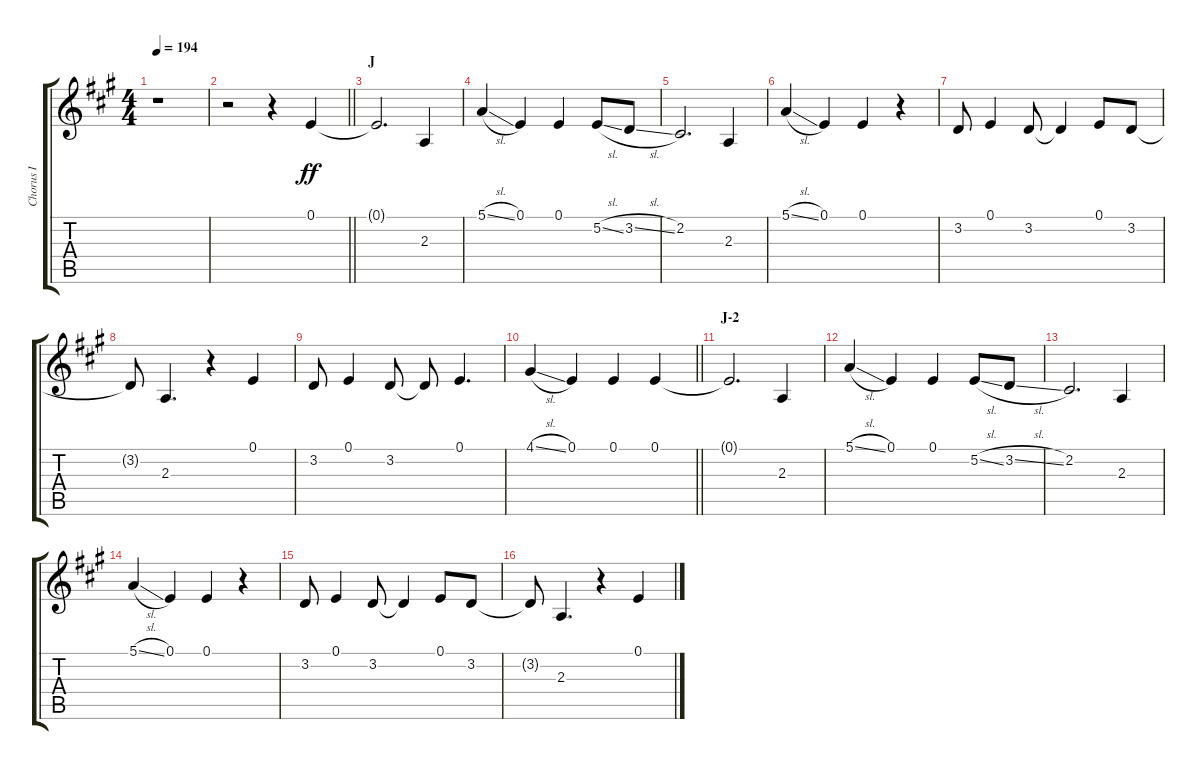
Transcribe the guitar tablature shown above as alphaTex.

\track ("Chorus I" "Chorus I") {instrument voiceoohs}
\staff {score tabs}
\tuning (E4 B3 G3 D3 A2 E2) {hide}
\ts (4 4)
\tempo 194
\clef g2
\ks a
r.1{dy ff} |
\barLineRight lightlight
r.2 r.4 0.1.4 |
\section ("" "J")
0.1{t}.2{d} 2.3.4 |
5.1{sl}.4 0.1.4 0.1.4 5.2{sl}.8 3.2{sl}.8 |
2.2.2{d} 2.3.4 |
5.1{sl}.4 0.1.4 0.1.4 r.4 |
3.2.8 0.1.4 3.2.8 3.2{t}.4 0.1.8 3.2.8 |
3.2{t}.8 2.3.4{d} r.4 0.1.4 |
3.2.8 0.1.4 3.2.8 3.2{t}.8 0.1.4{d} |
\barLineRight lightlight
4.1{sl}.4 0.1.4 0.1.4 0.1.4 |
\section ("" "J-2")
0.1{t}.2{d} 2.3.4 |
5.1{sl}.4 0.1.4 0.1.4 5.2{sl}.8 3.2{sl}.8 |
2.2.2{d} 2.3.4 |
5.1{sl}.4 0.1.4 0.1.4 r.4 |
3.2.8 0.1.4 3.2.8 3.2{t}.4 0.1.8 3.2.8 |
3.2{t}.8 2.3.4{d} r.4 0.1.4
